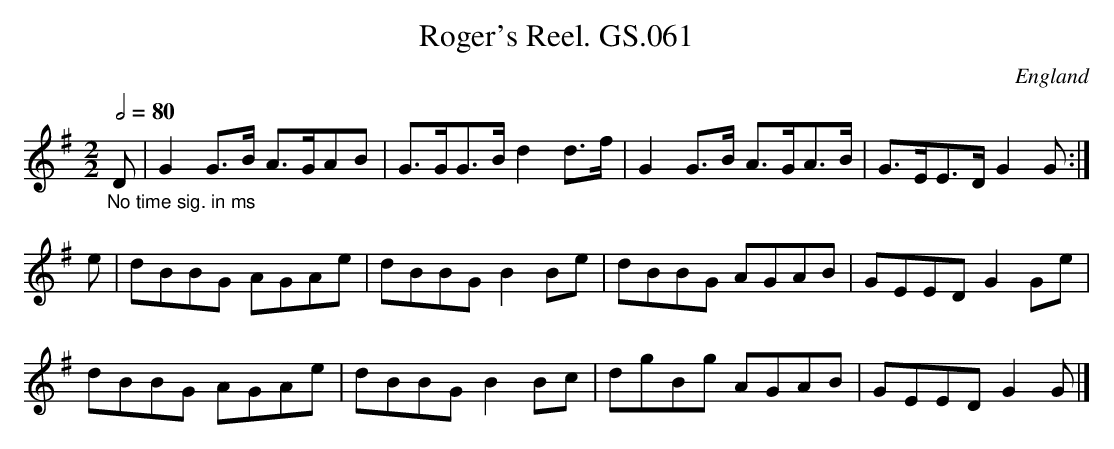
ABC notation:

X:1
T:Roger's Reel. GS.061
L:1/8
M:2/2
O:England
Q:1/2=80
K:G major
"_No time sig. in ms"D | G2 G>B A>GAB |\
G>GG>B d2 d>f | G2 G>B  A>GA>B |\
G>EE>D G2 G :|!
e | dBBG AGAe | dBBG B2 Be | dBBG AGAB | GEED G2 Ge |!
dBBG AGAe | dBBG B2 Bc | dgBg AGAB | GEED G2G |]
